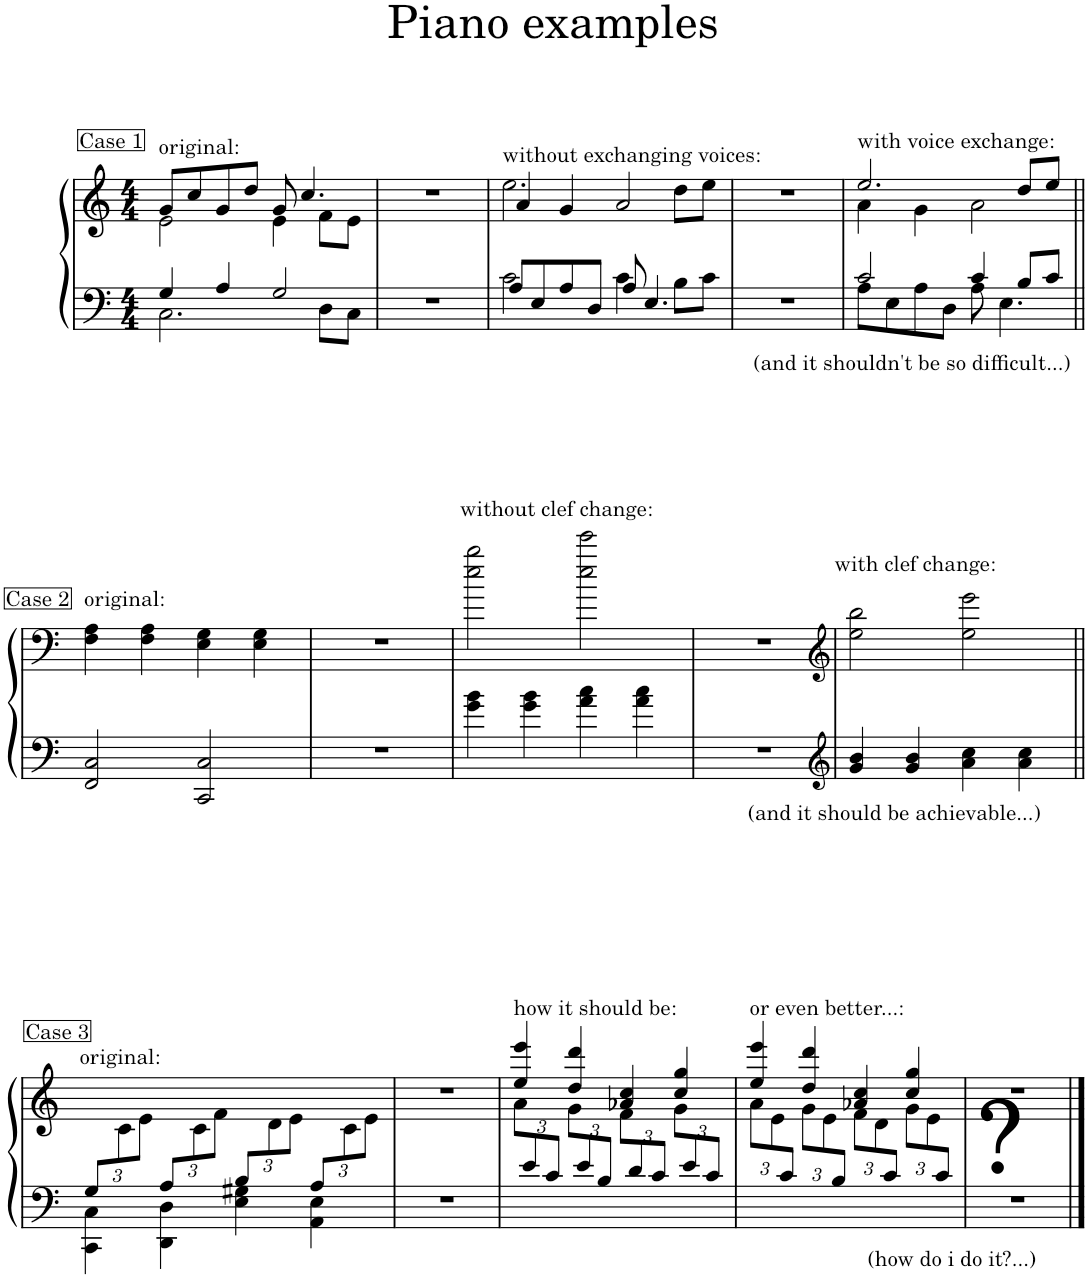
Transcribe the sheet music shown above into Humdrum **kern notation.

**kern	**kern
*part1	*part1
*staff2	*staff1
*I"Piano	*
*I'Pno.	*
*clefF4	*clefG2
*k[]	*k[]
*M4/4	*M4/4
=1	=1
*^	*^
!	!	!LO:TX:a:t=original&colon;	!
!	!	!LO:TX:a:t=Case 1	!
4G/	2.C\	8g/L	2e\
.	.	8cc/	.
4A/	.	8g/	.
.	.	8dd/J	.
2G/	.	8g/	4e\
.	.	4.cc/	.
.	8D\L	.	8f\L
.	8C\J	.	8e\J
*v	*v	*	*
*	*v	*v
=2	=2
1r	1r
=3	=3
*^	*^
!	!	!LO:TX:a:t=without exchanging voices&colon;	!
8A/L	2c\	4a/	2.ee\
8E/	.	.	.
8A/	.	4g/	.
8D/J	.	.	.
8A/	4c\	2a/	.
4.E/	.	.	.
.	8B\L	.	8dd\L
.	8c\J	.	8ee\J
*v	*v	*	*
*	*v	*v
=4	=4
1r	1r
=5	=5
*^	*^
!	!	!LO:TX:a:t=with voice exchange&colon;	!
2c/	8A\L	2.ee/	4a\
!	!LO:TX:b:t=(and it shouldn't be so difficult...)	!	!
.	8E\	.	.
.	8A\	.	4g\
.	8D\J	.	.
4c/	8A\	.	2a\
.	4.E\	.	.
8B/L	.	8dd/L	.
8c/J	.	8ee/J	.
*v	*v	*	*
*	*v	*v
!!LO:LB:g=z
=6||	=6||
*	*clefF4
!	!LO:TX:a:t=Case 2
!	!LO:TX:a:t=original&colon;
2FF/ 2C/	4F\ 4A\
.	4F\ 4A\
2CC/ 2C/	4E\ 4G\
.	4E\ 4G\
=7	=7
1r	1r
=8	=8
!	!LO:TX:a:t=without clef change&colon;
4g\ 4b\	2ee\ 2bb\
4g\ 4b\	.
4a\ 4cc\	2ee\ 2eee\
4a\ 4cc\	.
=9	=9
1r	1r
=10	=10
*clefG2	*clefG2
!	!LO:TX:a:t=with clef change&colon;
!LO:TX:b:t=(and it should be achievable...)	!
4g/ 4b/	2ee\ 2bb\
4g/ 4b/	.
4a\ 4cc\	2ee\ 2eee\
4a\ 4cc\	.
!!LO:LB:g=z
=11||	=11||
*clefF4	*
*Xbrackettup	*
*^	*
!	!	!LO:TX:a:t=original&colon;
12G/L	4CC\ 4C\	12ryy
!	!	!LO:TX:a:t=Case 3
6ryy	.	12c\
.	.	12e\J
12A/L	4DD\ 4D\	12ryy
6ryy	.	12c\
.	.	12f\J
12B/L	4E\ 4G#X\	12ryy
6ryy	.	12d\
.	.	12e\J
12A/L	4AA\ 4E\	12ryy
6ryy	.	12c\
.	.	12e\J
*v	*v	*
=12	=12
1r	1r
=13	=13
*	*^
*	*	*Xbrackettup
!	!LO:TX:a:t=how it should be&colon;	!
12ryy	4ee/ 4eee/	12a\L
12e/	.	6ryy
12c/J	.	.
12ryy	4dd/ 4ddd/	12g\L
12e/	.	6ryy
12B/J	.	.
12ryy	4a-X/ 4cc/	12f\L
12d/	.	6ryy
12c/J	.	.
12ryy	4cc/ 4gg/	12g\L
12e/	.	6ryy
12c/J	.	.
=14	=14	=14
!	!LO:TX:a:t=or even better...&colon;	!
6ryy	4ee/ 4eee/	12a\L
.	.	12e\
12c/J	.	12ryy
6ryy	4dd/ 4ddd/	12g\L
.	.	12e\
12B/J	.	12ryy
6ryy	4a-X/ 4cc/	12f\L
.	.	12d\
12c/J	.	12ryy
6ryy	4cc/ 4gg/	12g\L
.	.	12e\
12c/J	.	12ryy
=15	=15	=15
!	!LO:TX:a:t=?	!
!LO:TX:b:t=(how do i do it?...)	!	!
*	*v	*v
1r	1r
==	==
*-	*-
